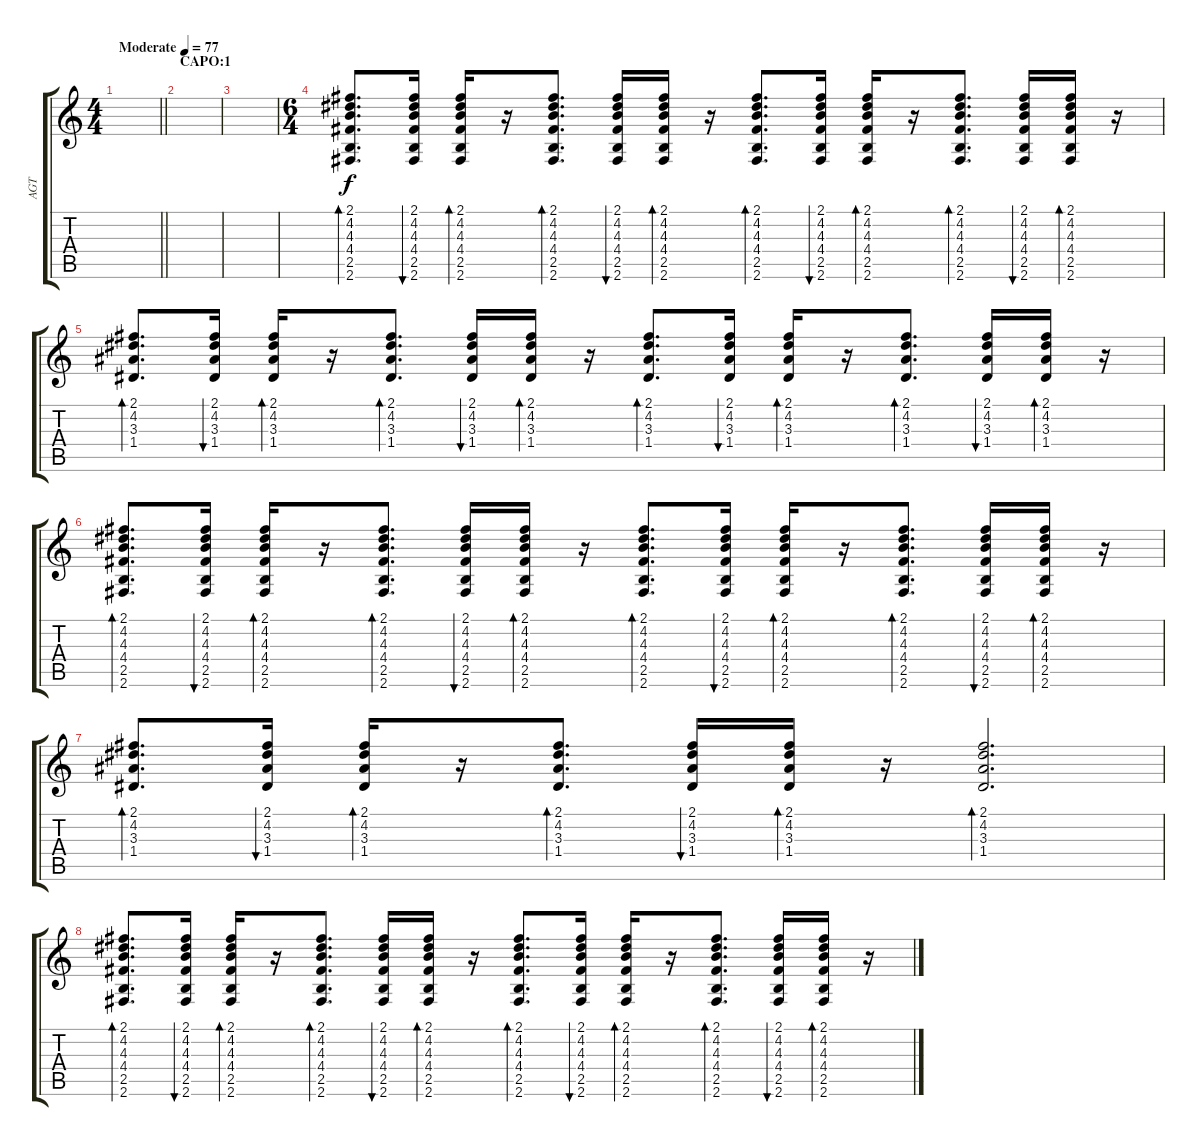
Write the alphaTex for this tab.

\track ("AGT" "AGT") {instrument acousticguitarsteel}
\staff {score tabs}
\tuning (E4 B3 G3 D3 A2 E2) {hide}
\ts (4 4)
\tempo (77 "Moderate")
\clef g2
\barLineRight lightlight
\ks c
|
\section ("" "CAPO:1")
|
|
\ts (6 4)
(2.1 4.2 4.3 4.4 2.5 2.6).8{d bd 30} (2.1 4.2 4.3 4.4 2.5 2.6).16{bu 30} (2.1 4.2 4.3 4.4 2.5 2.6).16{bd 30} r.16 (2.1 4.2 4.3 4.4 2.5 2.6).8{d bd 30} (2.1 4.2 4.3 4.4 2.5 2.6).16{bu 30} (2.1 4.2 4.3 4.4 2.5 2.6).16{bd 30} r.16 (2.1 4.2 4.3 4.4 2.5 2.6).8{d bd 30} (2.1 4.2 4.3 4.4 2.5 2.6).16{bu 30} (2.1 4.2 4.3 4.4 2.5 2.6).16{bd 30} r.16 (2.1 4.2 4.3 4.4 2.5 2.6).8{d bd 30} (2.1 4.2 4.3 4.4 2.5 2.6).16{bu 30} (2.1 4.2 4.3 4.4 2.5 2.6).16{bd 30} r.16 |
(2.1 4.2 3.3 1.4).8{d bd 30} (2.1 4.2 3.3 1.4).16{bu 30} (2.1 4.2 3.3 1.4).16{bd 30} r.16 (2.1 4.2 3.3 1.4).8{d bd 30} (2.1 4.2 3.3 1.4).16{bu 30} (2.1 4.2 3.3 1.4).16{bd 30} r.16 (2.1 4.2 3.3 1.4).8{d bd 30} (2.1 4.2 3.3 1.4).16{bu 30} (2.1 4.2 3.3 1.4).16{bd 30} r.16 (2.1 4.2 3.3 1.4).8{d bd 30} (2.1 4.2 3.3 1.4).16{bu 30} (2.1 4.2 3.3 1.4).16{bd 30} r.16 |
(2.1 4.2 4.3 4.4 2.5 2.6).8{d bd 30} (2.1 4.2 4.3 4.4 2.5 2.6).16{bu 30} (2.1 4.2 4.3 4.4 2.5 2.6).16{bd 30} r.16 (2.1 4.2 4.3 4.4 2.5 2.6).8{d bd 30} (2.1 4.2 4.3 4.4 2.5 2.6).16{bu 30} (2.1 4.2 4.3 4.4 2.5 2.6).16{bd 30} r.16 (2.1 4.2 4.3 4.4 2.5 2.6).8{d bd 30} (2.1 4.2 4.3 4.4 2.5 2.6).16{bu 30} (2.1 4.2 4.3 4.4 2.5 2.6).16{bd 30} r.16 (2.1 4.2 4.3 4.4 2.5 2.6).8{d bd 30} (2.1 4.2 4.3 4.4 2.5 2.6).16{bu 30} (2.1 4.2 4.3 4.4 2.5 2.6).16{bd 30} r.16 |
(2.1 4.2 3.3 1.4).8{d bd 30} (2.1 4.2 3.3 1.4).16{bu 30} (2.1 4.2 3.3 1.4).16{bd 30} r.16 (2.1 4.2 3.3 1.4).8{d bd 30} (2.1 4.2 3.3 1.4).16{bu 30} (2.1 4.2 3.3 1.4).16{bd 30} r.16 (2.1 4.2 3.3 1.4).2{d bd 120} |
(2.1 4.2 4.3 4.4 2.5 2.6).8{d bd 30} (2.1 4.2 4.3 4.4 2.5 2.6).16{bu 30} (2.1 4.2 4.3 4.4 2.5 2.6).16{bd 30} r.16 (2.1 4.2 4.3 4.4 2.5 2.6).8{d bd 30} (2.1 4.2 4.3 4.4 2.5 2.6).16{bu 30} (2.1 4.2 4.3 4.4 2.5 2.6).16{bd 30} r.16 (2.1 4.2 4.3 4.4 2.5 2.6).8{d bd 30} (2.1 4.2 4.3 4.4 2.5 2.6).16{bu 30} (2.1 4.2 4.3 4.4 2.5 2.6).16{bd 30} r.16 (2.1 4.2 4.3 4.4 2.5 2.6).8{d bd 30} (2.1 4.2 4.3 4.4 2.5 2.6).16{bu 30} (2.1 4.2 4.3 4.4 2.5 2.6).16{bd 30} r.16
